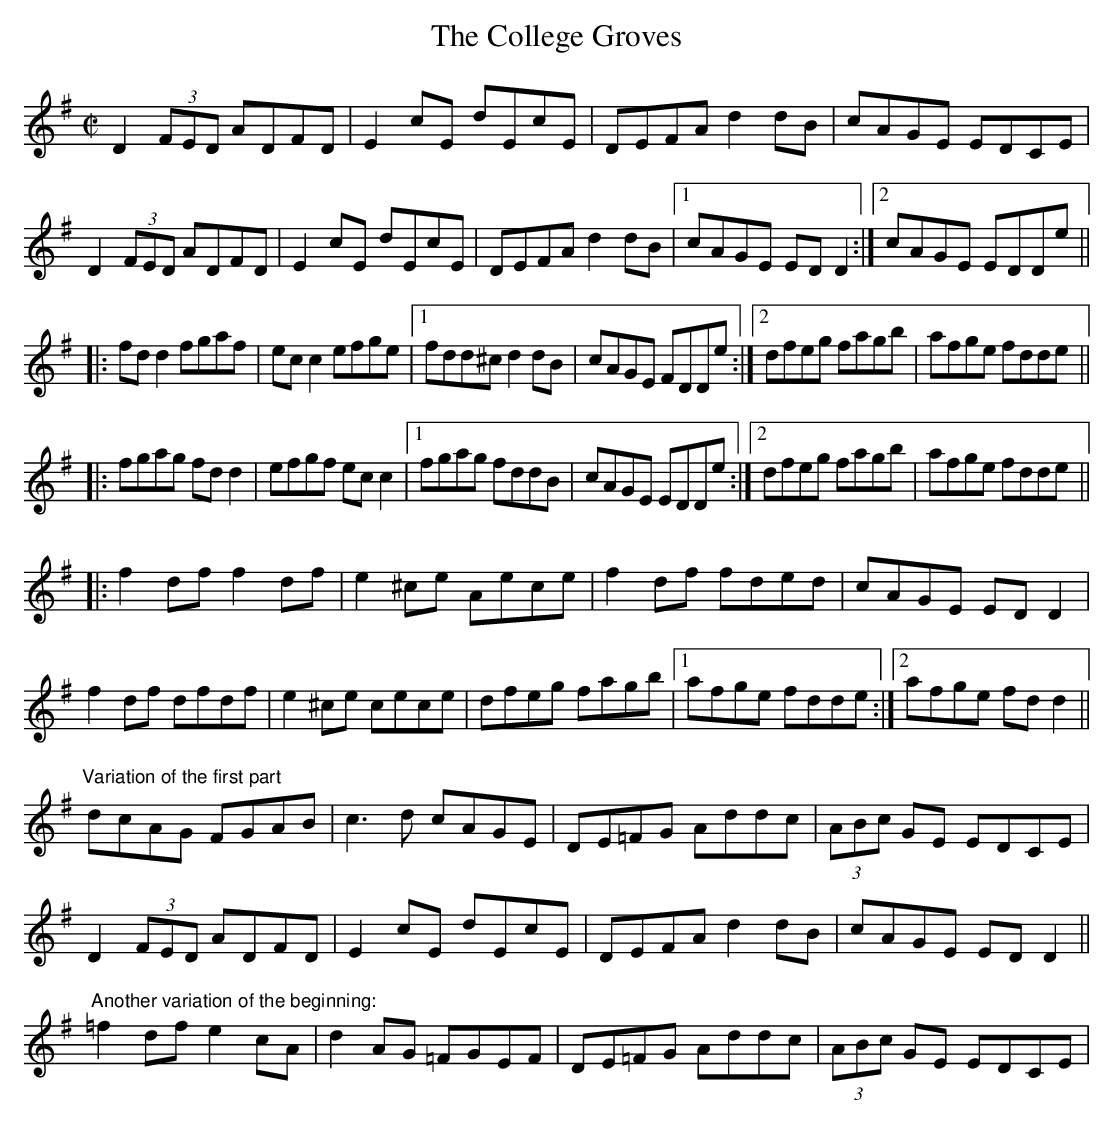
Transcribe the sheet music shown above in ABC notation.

X:1
T:College Groves, The
M:C|
K:Dmix
D2 (3FED ADFD|E2cE dEcE|DEFA d2dB|cAGE EDCE|
D2 (3FED ADFD|E2cE dEcE|DEFA d2dB|1 cAGE EDD2:|2 cAGE EDDe||
|:fdd2 fgaf|ecc2 efge|1 fdd^c d2dB|cAGE FDDe:|2 dfeg fagb|afge fdde||
|:fgag fdd2|efgf ecc2|1 fgag fddB|cAGE EDDe:|2 dfeg fagb|afge fdde||
|:f2df f2df|e2^ce Aece|f2df fded|cAGE EDD2|
f2df dfdf|e2^ce cece|dfeg fagb|1 afge fdde:|2 afge fdd2||
"Variation of the first part"
dcAG FGAB|c3d cAGE|DE=FG Addc|(3ABc GE EDCE|
D2 (3FED ADFD|E2cE dEcE|DEFA d2dB|cAGE EDD2||
"Another variation of the beginning:"
=f2df e2cA|d2AG =FGEF|DE=FG Addc|(3ABc GE EDCE|
